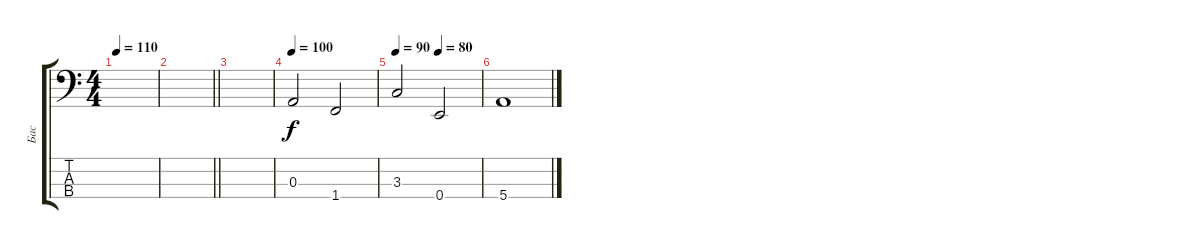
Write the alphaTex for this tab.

\track ("Бас" "Бас") {instrument electricbassfinger}
\staff {score tabs}
\tuning (G2 D2 A1 E1) {hide}
\ts (4 4)
\tempo 110
\clef f4
\ks c
|
\barLineRight lightlight
|
|
\tempo 100
0.3.2 1.4.2 |
\tempo 90
\tempo (80 0.5)
3.3.2 0.4.2 |
5.4.1
